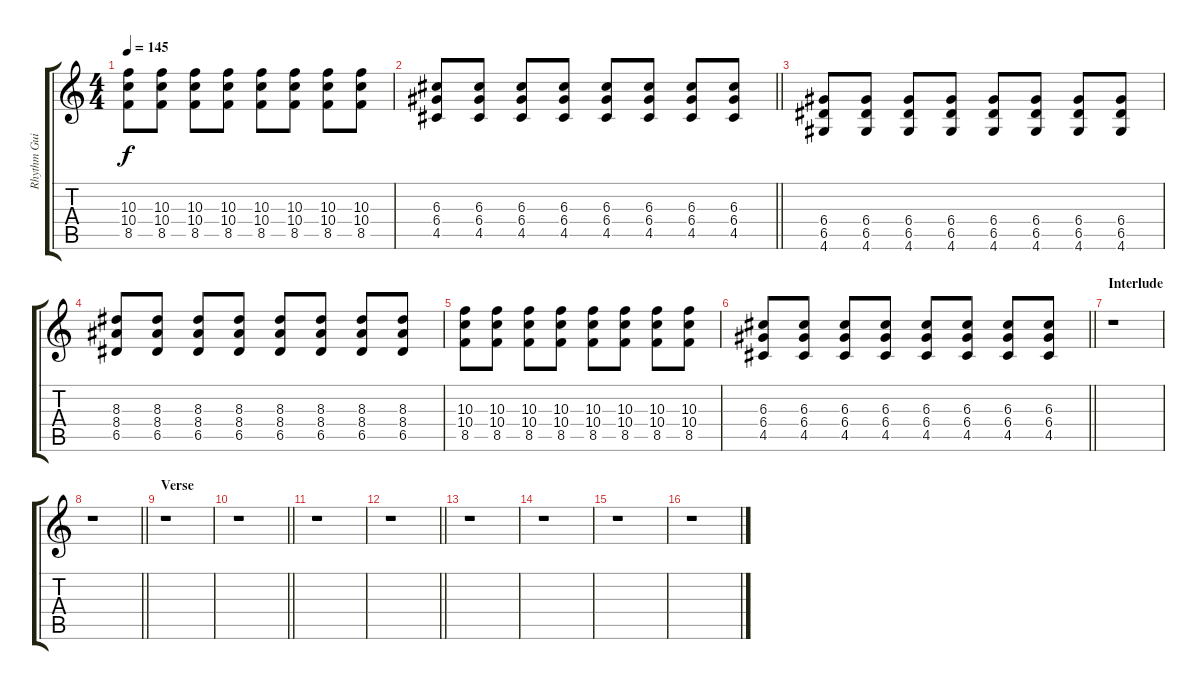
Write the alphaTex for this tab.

\track ("Rhythm Guitar" "Rhythm Gui") {instrument electricguitarjazz}
\staff {score tabs}
\tuning (E4 B3 G3 D3 A2 E2) {hide}
\ts (4 4)
\tempo 145
\clef g2
\ks c
(10.3 10.4 8.5).8{dy f} (10.3 10.4 8.5).8 (10.3 10.4 8.5).8 (10.3 10.4 8.5).8 (10.3 10.4 8.5).8 (10.3 10.4 8.5).8 (10.3 10.4 8.5).8 (10.3 10.4 8.5).8 |
\barLineRight lightlight
(6.3 6.4 4.5).8 (6.3 6.4 4.5).8 (6.3 6.4 4.5).8 (6.3 6.4 4.5).8 (6.3 6.4 4.5).8 (6.3 6.4 4.5).8 (6.3 6.4 4.5).8 (6.3 6.4 4.5).8 |
(6.4 6.5 4.6).8 (6.4 6.5 4.6).8 (6.4 6.5 4.6).8 (6.4 6.5 4.6).8 (6.4 6.5 4.6).8 (6.4 6.5 4.6).8 (6.4 6.5 4.6).8 (6.4 6.5 4.6).8 |
(8.3 8.4 6.5).8 (8.3 8.4 6.5).8 (8.3 8.4 6.5).8 (8.3 8.4 6.5).8 (8.3 8.4 6.5).8 (8.3 8.4 6.5).8 (8.3 8.4 6.5).8 (8.3 8.4 6.5).8 |
(10.3 10.4 8.5).8 (10.3 10.4 8.5).8 (10.3 10.4 8.5).8 (10.3 10.4 8.5).8 (10.3 10.4 8.5).8 (10.3 10.4 8.5).8 (10.3 10.4 8.5).8 (10.3 10.4 8.5).8 |
\barLineRight lightlight
(6.3 6.4 4.5).8 (6.3 6.4 4.5).8 (6.3 6.4 4.5).8 (6.3 6.4 4.5).8 (6.3 6.4 4.5).8 (6.3 6.4 4.5).8 (6.3 6.4 4.5).8 (6.3 6.4 4.5).8 |
\section ("" "Interlude")
r.1 |
\barLineRight lightlight
r.1 |
\section ("" "Verse")
r.1 |
\barLineRight lightlight
r.1 |
r.1 |
\barLineRight lightlight
r.1 |
r.1 |
r.1 |
r.1 |
r.1
